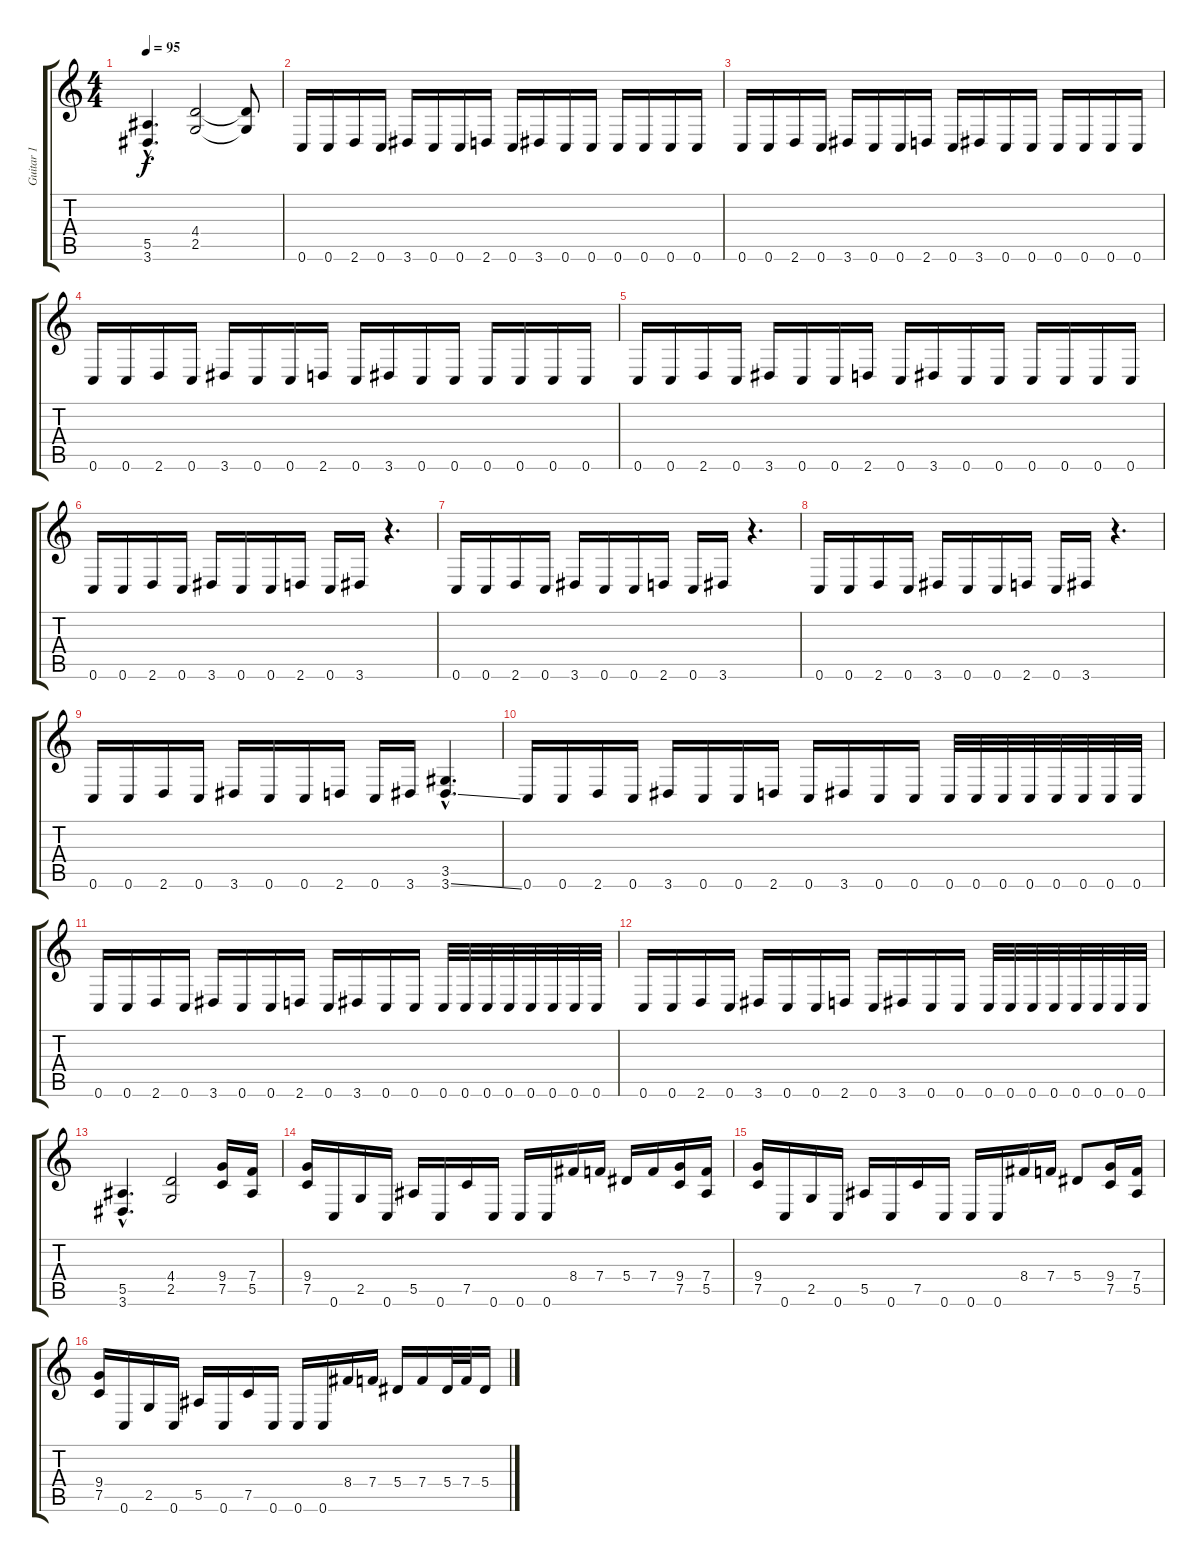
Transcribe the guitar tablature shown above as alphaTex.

\track ("Guitar 1" "Guitar 1") {instrument distortionguitar}
\staff {score tabs}
\tuning (C4 G3 Eb3 Bb2 F2 C2) {hide}
\ts (4 4)
\tempo 95
\clef g2
\ks c
(5.5{hac} 3.6{hac}).4{d dy f} (4.4 2.5).2 (4.4{t} 2.5{t}).8 |
0.6.16 0.6.16 2.6.16 0.6.16 3.6.16 0.6.16 0.6.16 2.6.16 0.6.16 3.6.16 0.6.16 0.6.16 0.6.16 0.6.16 0.6.16 0.6.16 |
0.6.16 0.6.16 2.6.16 0.6.16 3.6.16 0.6.16 0.6.16 2.6.16 0.6.16 3.6.16 0.6.16 0.6.16 0.6.16 0.6.16 0.6.16 0.6.16 |
0.6.16 0.6.16 2.6.16 0.6.16 3.6.16 0.6.16 0.6.16 2.6.16 0.6.16 3.6.16 0.6.16 0.6.16 0.6.16 0.6.16 0.6.16 0.6.16 |
0.6.16 0.6.16 2.6.16 0.6.16 3.6.16 0.6.16 0.6.16 2.6.16 0.6.16 3.6.16 0.6.16 0.6.16 0.6.16 0.6.16 0.6.16 0.6.16 |
0.6.16 0.6.16 2.6.16 0.6.16 3.6.16 0.6.16 0.6.16 2.6.16 0.6.16 3.6.16 r.4{d} |
0.6.16 0.6.16 2.6.16 0.6.16 3.6.16 0.6.16 0.6.16 2.6.16 0.6.16 3.6.16 r.4{d} |
0.6.16 0.6.16 2.6.16 0.6.16 3.6.16 0.6.16 0.6.16 2.6.16 0.6.16 3.6.16 r.4{d} |
0.6.16 0.6.16 2.6.16 0.6.16 3.6.16 0.6.16 0.6.16 2.6.16 0.6.16 3.6.16 (3.5{hac} 3.6{ss hac}).4{d} |
0.6.16 0.6.16 2.6.16 0.6.16 3.6.16 0.6.16 0.6.16 2.6.16 0.6.16 3.6.16 0.6.16 0.6.16 0.6.32 0.6.32 0.6.32 0.6.32 0.6.32 0.6.32 0.6.32 0.6.32 |
0.6.16 0.6.16 2.6.16 0.6.16 3.6.16 0.6.16 0.6.16 2.6.16 0.6.16 3.6.16 0.6.16 0.6.16 0.6.32 0.6.32 0.6.32 0.6.32 0.6.32 0.6.32 0.6.32 0.6.32 |
0.6.16 0.6.16 2.6.16 0.6.16 3.6.16 0.6.16 0.6.16 2.6.16 0.6.16 3.6.16 0.6.16 0.6.16 0.6.32 0.6.32 0.6.32 0.6.32 0.6.32 0.6.32 0.6.32 0.6.32 |
(5.5{hac} 3.6{hac}).4{d} (4.4 2.5).2 (9.4 7.5).16 (7.4 5.5).16 |
(9.4 7.5).16 0.6.16 2.5.16 0.6.16 5.5.16 0.6.16 7.5.16 0.6.16 0.6.16 0.6.16 8.4.16 7.4.16 5.4.16 7.4.16 (9.4 7.5).16 (7.4 5.5).16 |
(9.4 7.5).16 0.6.16 2.5.16 0.6.16 5.5.16 0.6.16 7.5.16 0.6.16 0.6.16 0.6.16 8.4.16 7.4.16 5.4.8 (9.4 7.5).16 (7.4 5.5).16 |
(9.4 7.5).16 0.6.16 2.5.16 0.6.16 5.5.16 0.6.16 7.5.16 0.6.16 0.6.16 0.6.16 8.4.16 7.4.16 5.4.16 7.4.16 5.4.32 7.4.32 5.4.16
